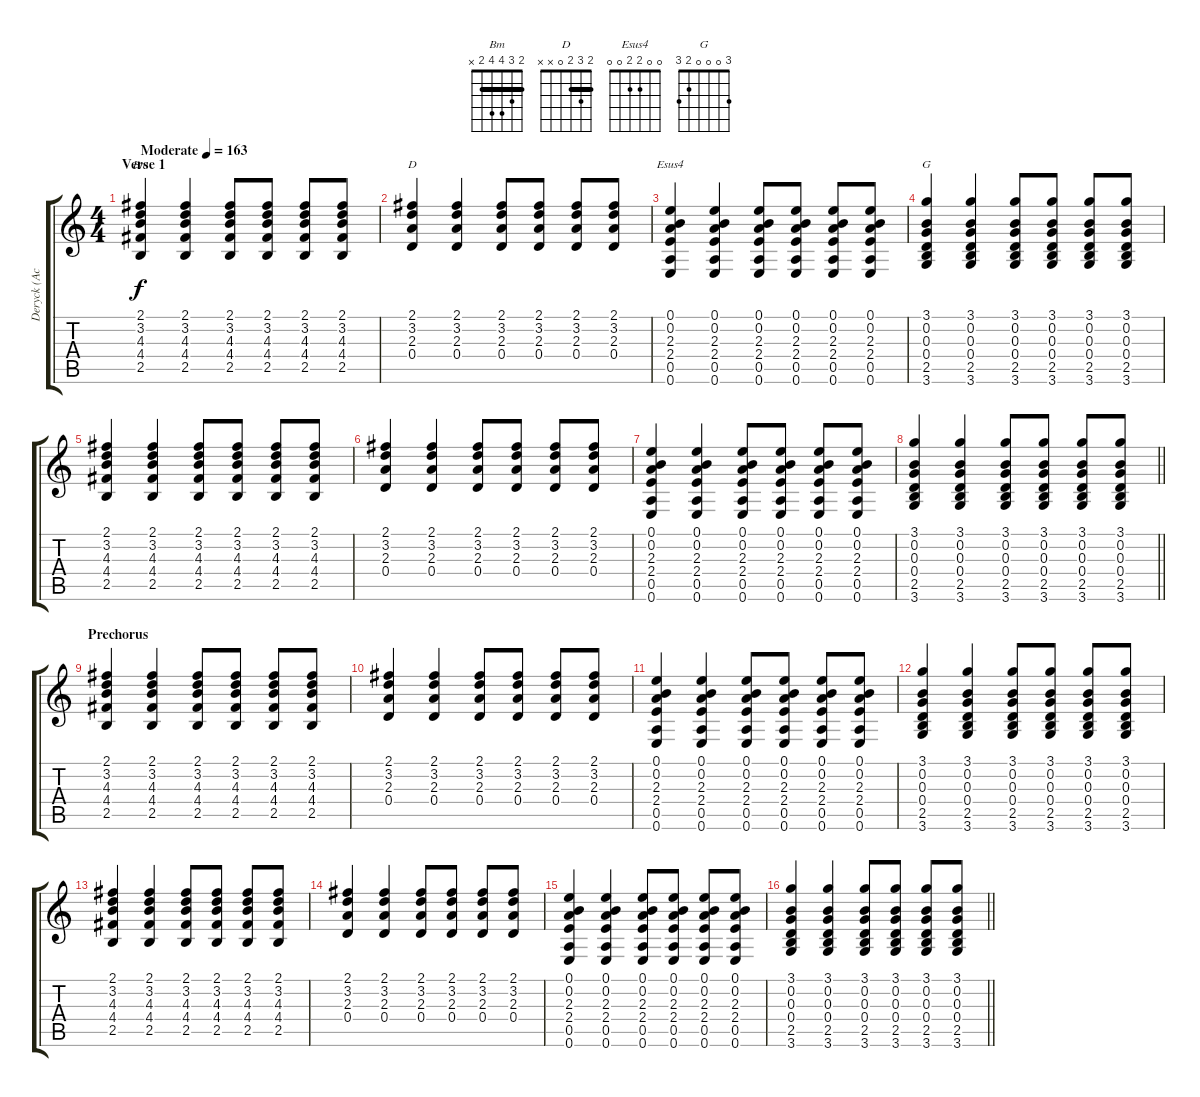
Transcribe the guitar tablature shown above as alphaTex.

\track ("Deryck (Acoustic Gtr)" "Deryck (Ac") {instrument acousticguitarsteel}
\staff {score tabs}
\tuning (E4 B3 G3 D3 A2 E2) {hide}
\chord ("Bm" 2 3 4 4 2 x) {barre 2}
\chord ("D" 2 3 2 0 x x) {barre 2}
\chord ("Esus4" 0 0 2 2 0 0)
\chord ("G" 3 0 0 0 2 3)
\ts (4 4)
\section ("" "Verse 1")
\tempo (163 "Moderate")
\clef g2
\ks c
(2.1 3.2 4.3 4.4 2.5).4{ch "Bm" dy f instrument acousticguitarsteel} (2.1 3.2 4.3 4.4 2.5).4 (2.1 3.2 4.3 4.4 2.5).8 (2.1 3.2 4.3 4.4 2.5).8 (2.1 3.2 4.3 4.4 2.5).8 (2.1 3.2 4.3 4.4 2.5).8 |
(2.1 3.2 2.3 0.4).4{ch "D"} (2.1 3.2 2.3 0.4).4 (2.1 3.2 2.3 0.4).8 (2.1 3.2 2.3 0.4).8 (2.1 3.2 2.3 0.4).8 (2.1 3.2 2.3 0.4).8 |
(0.1 0.2 2.3 2.4 0.5 0.6).4{ch "Esus4"} (0.1 0.2 2.3 2.4 0.5 0.6).4 (0.1 0.2 2.3 2.4 0.5 0.6).8 (0.1 0.2 2.3 2.4 0.5 0.6).8 (0.1 0.2 2.3 2.4 0.5 0.6).8 (0.1 0.2 2.3 2.4 0.5 0.6).8 |
(3.1 0.2 0.3 0.4 2.5 3.6).4{ch "G"} (3.1 0.2 0.3 0.4 2.5 3.6).4 (3.1 0.2 0.3 0.4 2.5 3.6).8 (3.1 0.2 0.3 0.4 2.5 3.6).8 (3.1 0.2 0.3 0.4 2.5 3.6).8 (3.1 0.2 0.3 0.4 2.5 3.6).8 |
(2.1 3.2 4.3 4.4 2.5).4 (2.1 3.2 4.3 4.4 2.5).4 (2.1 3.2 4.3 4.4 2.5).8 (2.1 3.2 4.3 4.4 2.5).8 (2.1 3.2 4.3 4.4 2.5).8 (2.1 3.2 4.3 4.4 2.5).8 |
(2.1 3.2 2.3 0.4).4 (2.1 3.2 2.3 0.4).4 (2.1 3.2 2.3 0.4).8 (2.1 3.2 2.3 0.4).8 (2.1 3.2 2.3 0.4).8 (2.1 3.2 2.3 0.4).8 |
(0.1 0.2 2.3 2.4 0.5 0.6).4 (0.1 0.2 2.3 2.4 0.5 0.6).4 (0.1 0.2 2.3 2.4 0.5 0.6).8 (0.1 0.2 2.3 2.4 0.5 0.6).8 (0.1 0.2 2.3 2.4 0.5 0.6).8 (0.1 0.2 2.3 2.4 0.5 0.6).8 |
\barLineRight lightlight
(3.1 0.2 0.3 0.4 2.5 3.6).4 (3.1 0.2 0.3 0.4 2.5 3.6).4 (3.1 0.2 0.3 0.4 2.5 3.6).8 (3.1 0.2 0.3 0.4 2.5 3.6).8 (3.1 0.2 0.3 0.4 2.5 3.6).8 (3.1 0.2 0.3 0.4 2.5 3.6).8 |
\section ("" "Prechorus")
(2.1 3.2 4.3 4.4 2.5).4 (2.1 3.2 4.3 4.4 2.5).4 (2.1 3.2 4.3 4.4 2.5).8 (2.1 3.2 4.3 4.4 2.5).8 (2.1 3.2 4.3 4.4 2.5).8 (2.1 3.2 4.3 4.4 2.5).8 |
(2.1 3.2 2.3 0.4).4 (2.1 3.2 2.3 0.4).4 (2.1 3.2 2.3 0.4).8 (2.1 3.2 2.3 0.4).8 (2.1 3.2 2.3 0.4).8 (2.1 3.2 2.3 0.4).8 |
(0.1 0.2 2.3 2.4 0.5 0.6).4 (0.1 0.2 2.3 2.4 0.5 0.6).4 (0.1 0.2 2.3 2.4 0.5 0.6).8 (0.1 0.2 2.3 2.4 0.5 0.6).8 (0.1 0.2 2.3 2.4 0.5 0.6).8 (0.1 0.2 2.3 2.4 0.5 0.6).8 |
(3.1 0.2 0.3 0.4 2.5 3.6).4 (3.1 0.2 0.3 0.4 2.5 3.6).4 (3.1 0.2 0.3 0.4 2.5 3.6).8 (3.1 0.2 0.3 0.4 2.5 3.6).8 (3.1 0.2 0.3 0.4 2.5 3.6).8 (3.1 0.2 0.3 0.4 2.5 3.6).8 |
(2.1 3.2 4.3 4.4 2.5).4 (2.1 3.2 4.3 4.4 2.5).4 (2.1 3.2 4.3 4.4 2.5).8 (2.1 3.2 4.3 4.4 2.5).8 (2.1 3.2 4.3 4.4 2.5).8 (2.1 3.2 4.3 4.4 2.5).8 |
(2.1 3.2 2.3 0.4).4 (2.1 3.2 2.3 0.4).4 (2.1 3.2 2.3 0.4).8 (2.1 3.2 2.3 0.4).8 (2.1 3.2 2.3 0.4).8 (2.1 3.2 2.3 0.4).8 |
(0.1 0.2 2.3 2.4 0.5 0.6).4 (0.1 0.2 2.3 2.4 0.5 0.6).4 (0.1 0.2 2.3 2.4 0.5 0.6).8 (0.1 0.2 2.3 2.4 0.5 0.6).8 (0.1 0.2 2.3 2.4 0.5 0.6).8 (0.1 0.2 2.3 2.4 0.5 0.6).8 |
\barLineRight lightlight
(3.1 0.2 0.3 0.4 2.5 3.6).4 (3.1 0.2 0.3 0.4 2.5 3.6).4 (3.1 0.2 0.3 0.4 2.5 3.6).8 (3.1 0.2 0.3 0.4 2.5 3.6).8 (3.1 0.2 0.3 0.4 2.5 3.6).8 (3.1 0.2 0.3 0.4 2.5 3.6).8
